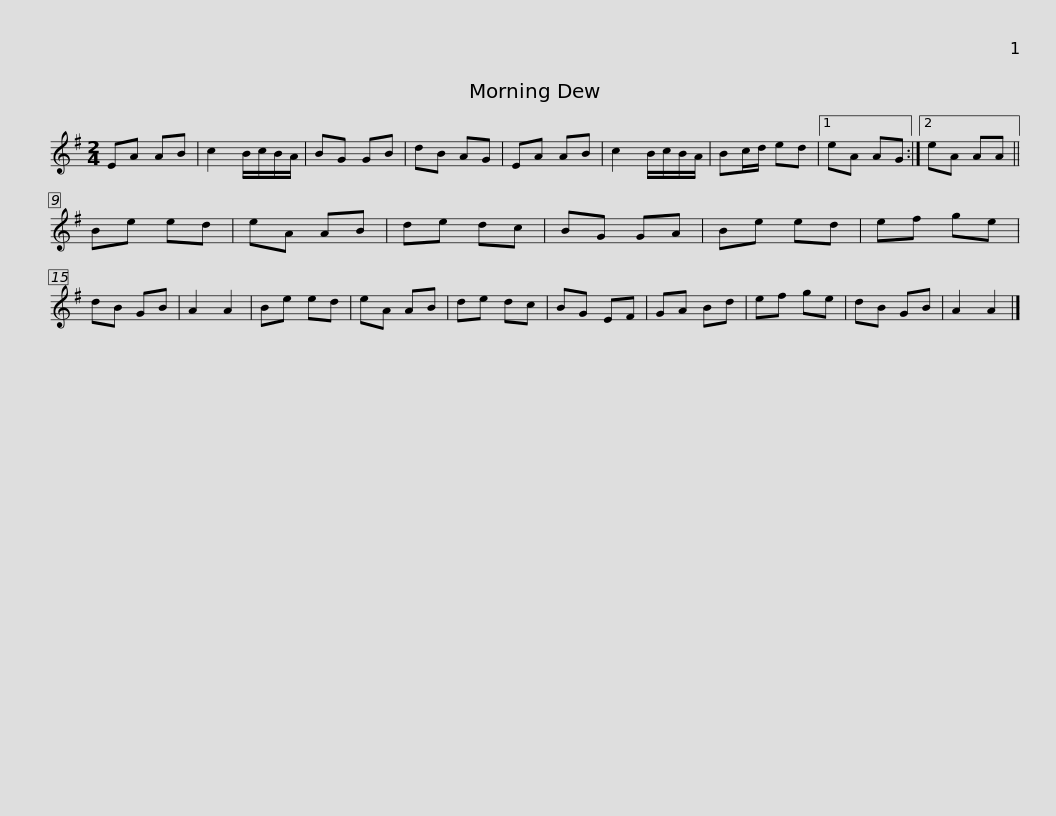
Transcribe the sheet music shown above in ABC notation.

X:1
L:1/8
M:2/4
I:linebreak $
K:G
V:1 treble
V:1
 EA AB | c2 B/c/B/A/ | BG GB | dB AG | EA AB | %5
 c2 B/c/B/A/ | Bc/d/ ed |1 eA AG :|2 eA AA || Be ed |$ %10
 eA AB | de dc | BG GA | Be ed | ef ge | %15
 dB GB | A2 A2 | Be ed | eA AB | de dc | %20
 BG EF |$ GA Bd | ef ge | dB GB | A2 A2 |] %25
